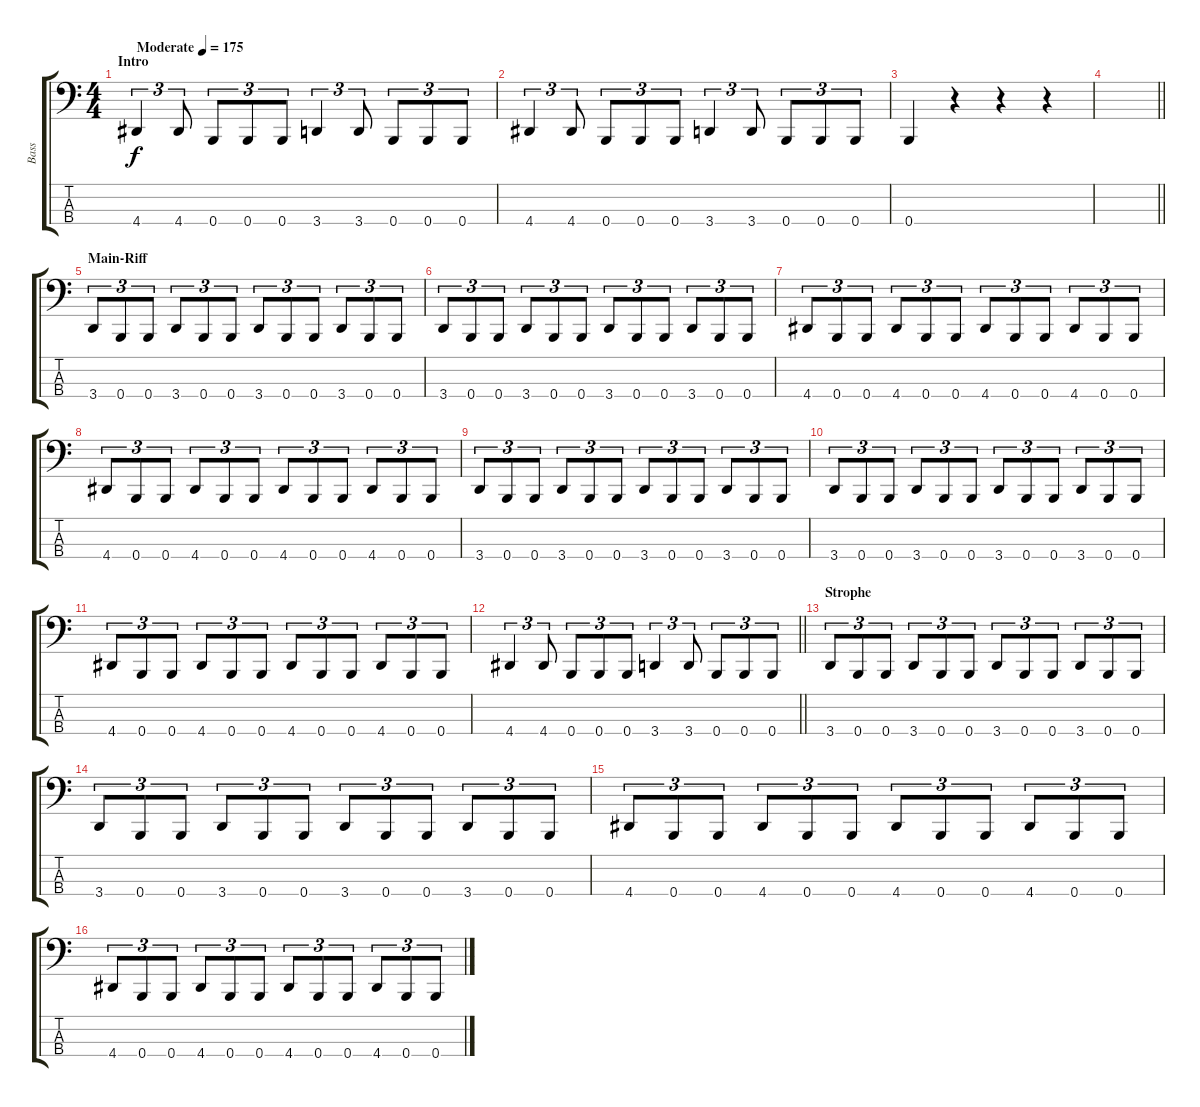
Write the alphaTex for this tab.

\track ("Bass" "Bass") {instrument electricbasspick}
\staff {score tabs}
\tuning (D2 A1 E1 B0) {hide}
\ts (4 4)
\section ("" "Intro")
\tempo (175 "Moderate")
\clef f4
\ks c
4.4.4{tu (3 2) dy f instrument electricbasspick} 4.4.8{tu (3 2)} 0.4.8{tu (3 2)} 0.4.8{tu (3 2)} 0.4.8{tu (3 2)} 3.4.4{tu (3 2)} 3.4.8{tu (3 2)} 0.4.8{tu (3 2)} 0.4.8{tu (3 2)} 0.4.8{tu (3 2)} |
4.4.4{tu (3 2)} 4.4.8{tu (3 2)} 0.4.8{tu (3 2)} 0.4.8{tu (3 2)} 0.4.8{tu (3 2)} 3.4.4{tu (3 2)} 3.4.8{tu (3 2)} 0.4.8{tu (3 2)} 0.4.8{tu (3 2)} 0.4.8{tu (3 2)} |
0.4.4 r.4 r.4 r.4 |
\barLineRight lightlight
|
\section ("" "Main-Riff")
3.4.8{tu (3 2)} 0.4.8{tu (3 2)} 0.4.8{tu (3 2)} 3.4.8{tu (3 2)} 0.4.8{tu (3 2)} 0.4.8{tu (3 2)} 3.4.8{tu (3 2)} 0.4.8{tu (3 2)} 0.4.8{tu (3 2)} 3.4.8{tu (3 2)} 0.4.8{tu (3 2)} 0.4.8{tu (3 2)} |
3.4.8{tu (3 2)} 0.4.8{tu (3 2)} 0.4.8{tu (3 2)} 3.4.8{tu (3 2)} 0.4.8{tu (3 2)} 0.4.8{tu (3 2)} 3.4.8{tu (3 2)} 0.4.8{tu (3 2)} 0.4.8{tu (3 2)} 3.4.8{tu (3 2)} 0.4.8{tu (3 2)} 0.4.8{tu (3 2)} |
4.4.8{tu (3 2)} 0.4.8{tu (3 2)} 0.4.8{tu (3 2)} 4.4.8{tu (3 2)} 0.4.8{tu (3 2)} 0.4.8{tu (3 2)} 4.4.8{tu (3 2)} 0.4.8{tu (3 2)} 0.4.8{tu (3 2)} 4.4.8{tu (3 2)} 0.4.8{tu (3 2)} 0.4.8{tu (3 2)} |
4.4.8{tu (3 2)} 0.4.8{tu (3 2)} 0.4.8{tu (3 2)} 4.4.8{tu (3 2)} 0.4.8{tu (3 2)} 0.4.8{tu (3 2)} 4.4.8{tu (3 2)} 0.4.8{tu (3 2)} 0.4.8{tu (3 2)} 4.4.8{tu (3 2)} 0.4.8{tu (3 2)} 0.4.8{tu (3 2)} |
3.4.8{tu (3 2)} 0.4.8{tu (3 2)} 0.4.8{tu (3 2)} 3.4.8{tu (3 2)} 0.4.8{tu (3 2)} 0.4.8{tu (3 2)} 3.4.8{tu (3 2)} 0.4.8{tu (3 2)} 0.4.8{tu (3 2)} 3.4.8{tu (3 2)} 0.4.8{tu (3 2)} 0.4.8{tu (3 2)} |
3.4.8{tu (3 2)} 0.4.8{tu (3 2)} 0.4.8{tu (3 2)} 3.4.8{tu (3 2)} 0.4.8{tu (3 2)} 0.4.8{tu (3 2)} 3.4.8{tu (3 2)} 0.4.8{tu (3 2)} 0.4.8{tu (3 2)} 3.4.8{tu (3 2)} 0.4.8{tu (3 2)} 0.4.8{tu (3 2)} |
4.4.8{tu (3 2)} 0.4.8{tu (3 2)} 0.4.8{tu (3 2)} 4.4.8{tu (3 2)} 0.4.8{tu (3 2)} 0.4.8{tu (3 2)} 4.4.8{tu (3 2)} 0.4.8{tu (3 2)} 0.4.8{tu (3 2)} 4.4.8{tu (3 2)} 0.4.8{tu (3 2)} 0.4.8{tu (3 2)} |
\barLineRight lightlight
4.4.4{tu (3 2)} 4.4.8{tu (3 2)} 0.4.8{tu (3 2)} 0.4.8{tu (3 2)} 0.4.8{tu (3 2)} 3.4.4{tu (3 2)} 3.4.8{tu (3 2)} 0.4.8{tu (3 2)} 0.4.8{tu (3 2)} 0.4.8{tu (3 2)} |
\section ("" "Strophe")
3.4.8{tu (3 2)} 0.4.8{tu (3 2)} 0.4.8{tu (3 2)} 3.4.8{tu (3 2)} 0.4.8{tu (3 2)} 0.4.8{tu (3 2)} 3.4.8{tu (3 2)} 0.4.8{tu (3 2)} 0.4.8{tu (3 2)} 3.4.8{tu (3 2)} 0.4.8{tu (3 2)} 0.4.8{tu (3 2)} |
3.4.8{tu (3 2)} 0.4.8{tu (3 2)} 0.4.8{tu (3 2)} 3.4.8{tu (3 2)} 0.4.8{tu (3 2)} 0.4.8{tu (3 2)} 3.4.8{tu (3 2)} 0.4.8{tu (3 2)} 0.4.8{tu (3 2)} 3.4.8{tu (3 2)} 0.4.8{tu (3 2)} 0.4.8{tu (3 2)} |
4.4.8{tu (3 2)} 0.4.8{tu (3 2)} 0.4.8{tu (3 2)} 4.4.8{tu (3 2)} 0.4.8{tu (3 2)} 0.4.8{tu (3 2)} 4.4.8{tu (3 2)} 0.4.8{tu (3 2)} 0.4.8{tu (3 2)} 4.4.8{tu (3 2)} 0.4.8{tu (3 2)} 0.4.8{tu (3 2)} |
4.4.8{tu (3 2)} 0.4.8{tu (3 2)} 0.4.8{tu (3 2)} 4.4.8{tu (3 2)} 0.4.8{tu (3 2)} 0.4.8{tu (3 2)} 4.4.8{tu (3 2)} 0.4.8{tu (3 2)} 0.4.8{tu (3 2)} 4.4.8{tu (3 2)} 0.4.8{tu (3 2)} 0.4.8{tu (3 2)}
